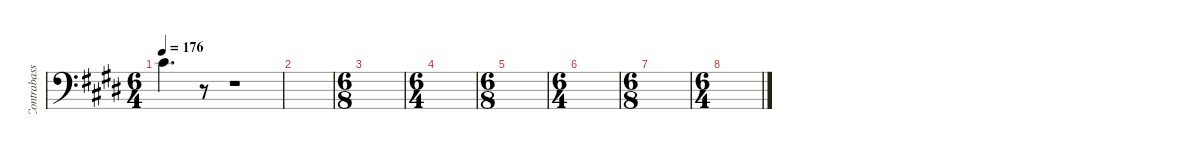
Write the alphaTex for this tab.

\defaultSystemsLayout 4
\hideDynamics
\bracketExtendMode nobrackets
\firstSystemTrackNameMode fullname
\otherSystemsTrackNameMode fullname
\otherSystemsTrackNameOrientation horizontal
\track ("Contrabass" "cbs.") {solo instrument contrabass}
\staff {score}
\tuning (G2 D2 A1 E1)
\ts (6 4)
\tempo 176
\clef f4
\ks e
6.1{acc #}.4{d dy mf beam Down} r.8{beam Down} r.1{beam Down} |
|
\ts (6 8)
\beaming (8 3 3 3 3)
|
\ts (6 4)
\beaming (8 3 3 3 3)
|
\ts (6 8)
\beaming (8 3 3 3 3)
|
\ts (6 4)
\beaming (8 3 3 3 3)
|
\ts (6 8)
\beaming (8 3 3 3 3)
|
\ts (6 4)
\beaming (8 3 3 3 3)
